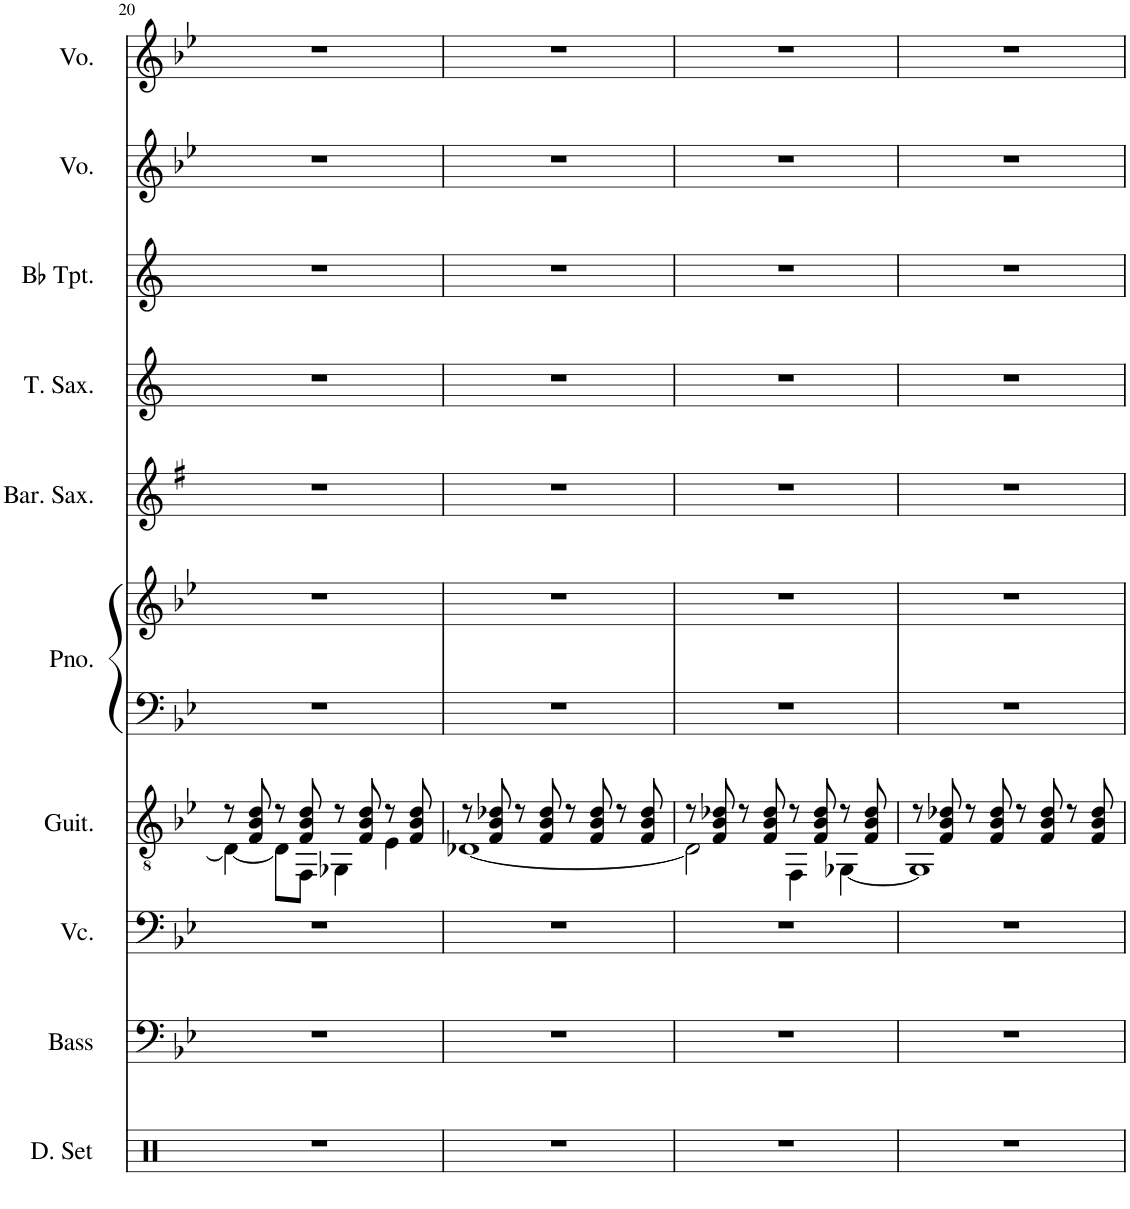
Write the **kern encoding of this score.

**kern	**kern	**kern	**kern	**kern	**kern	**kern	**kern	**kern	**kern	**kern
*part10	*part9	*part8	*part7	*part6	*part6	*part5	*part4	*part3	*part2	*part1
*staff11	*staff10	*staff9	*staff8	*staff7	*staff6	*staff5	*staff4	*staff3	*staff2	*staff1
*I"Drumset	*I"Acoustic Bass	*I"Violoncello	*I"Acoustic Guitar	*I"Piano	*	*I"Baritone Saxophone	*I"Tenor Saxophone	*I"Bb Trumpet	*I"Voice	*I"Voice
*I'D. Set	*I'Bass	*I'Vc.	*I'Guit.	*I'Pno.	*	*I'Bar. Sax.	*I'T. Sax.	*I'Bb Tpt.	*I'Vo.	*I'Vo.
!!LO:PB:g=z
*clefX	*clefF4	*clefF4	*clefGv2	*clefF4	*clefG2	*clefG2	*clefG2	*clefG2	*clefG2	*clefG2
*	*Trd7c12	*	*	*	*	*Trd12c21	*Trd8c14	*Trd1c2	*	*
*k[]	*k[b-e-]	*k[b-e-]	*k[b-e-]	*k[b-e-]	*k[b-e-]	*k[f#]	*k[]	*k[]	*k[b-e-]	*k[b-e-]
*M4/4	*M4/4	*M4/4	*M4/4	*M4/4	*M4/4	*M4/4	*M4/4	*M4/4	*M4/4	*M4/4
=20	=20	=20	=20	=20	=20	=20	=20	=20	=20	=20
*	*	*	*^	*	*	*	*	*	*	*
1r	1r	1r	8r	4D\_	1r	1r	1r	1r	1r	1r	1r
.	.	.	8F/ 8B-/ 8d/	.	.	.	.	.	.	.	.
.	.	.	8r	8D\L]	.	.	.	.	.	.	.
.	.	.	8F/ 8B-/ 8d/	8FF\J	.	.	.	.	.	.	.
.	.	.	8r	4GG-X\	.	.	.	.	.	.	.
.	.	.	8F/ 8B-/ 8d/	.	.	.	.	.	.	.	.
.	.	.	8r	4E-\	.	.	.	.	.	.	.
.	.	.	8F/ 8B-/ 8d/	.	.	.	.	.	.	.	.
=21	=21	=21	=21	=21	=21	=21	=21	=21	=21	=21	=21
1r	1r	1r	8r	[1D-X	1r	1r	1r	1r	1r	1r	1r
.	.	.	8F/ 8B-/ 8d-X/	.	.	.	.	.	.	.	.
.	.	.	8r	.	.	.	.	.	.	.	.
.	.	.	8F/ 8B-/ 8d-/	.	.	.	.	.	.	.	.
.	.	.	8r	.	.	.	.	.	.	.	.
.	.	.	8F/ 8B-/ 8d-/	.	.	.	.	.	.	.	.
.	.	.	8r	.	.	.	.	.	.	.	.
.	.	.	8F/ 8B-/ 8d-/	.	.	.	.	.	.	.	.
=22	=22	=22	=22	=22	=22	=22	=22	=22	=22	=22	=22
1r	1r	1r	8r	2D-\]	1r	1r	1r	1r	1r	1r	1r
.	.	.	8F/ 8B-/ 8d-X/	.	.	.	.	.	.	.	.
.	.	.	8r	.	.	.	.	.	.	.	.
.	.	.	8F/ 8B-/ 8d-/	.	.	.	.	.	.	.	.
.	.	.	8r	4FF\	.	.	.	.	.	.	.
.	.	.	8F/ 8B-/ 8d-/	.	.	.	.	.	.	.	.
.	.	.	8r	[4GG-X\	.	.	.	.	.	.	.
.	.	.	8F/ 8B-/ 8d-/	.	.	.	.	.	.	.	.
=23	=23	=23	=23	=23	=23	=23	=23	=23	=23	=23	=23
1r	1r	1r	8r	1GG-]	1r	1r	1r	1r	1r	1r	1r
.	.	.	8F/ 8B-/ 8d-X/	.	.	.	.	.	.	.	.
.	.	.	8r	.	.	.	.	.	.	.	.
.	.	.	8F/ 8B-/ 8d-/	.	.	.	.	.	.	.	.
.	.	.	8r	.	.	.	.	.	.	.	.
.	.	.	8F/ 8B-/ 8d-/	.	.	.	.	.	.	.	.
.	.	.	8r	.	.	.	.	.	.	.	.
.	.	.	8F/ 8B-/ 8d-/	.	.	.	.	.	.	.	.
*	*	*	*v	*v	*	*	*	*	*	*	*
=	=	=	=	=	=	=	=	=	=	=
*-	*-	*-	*-	*-	*-	*-	*-	*-	*-	*-
